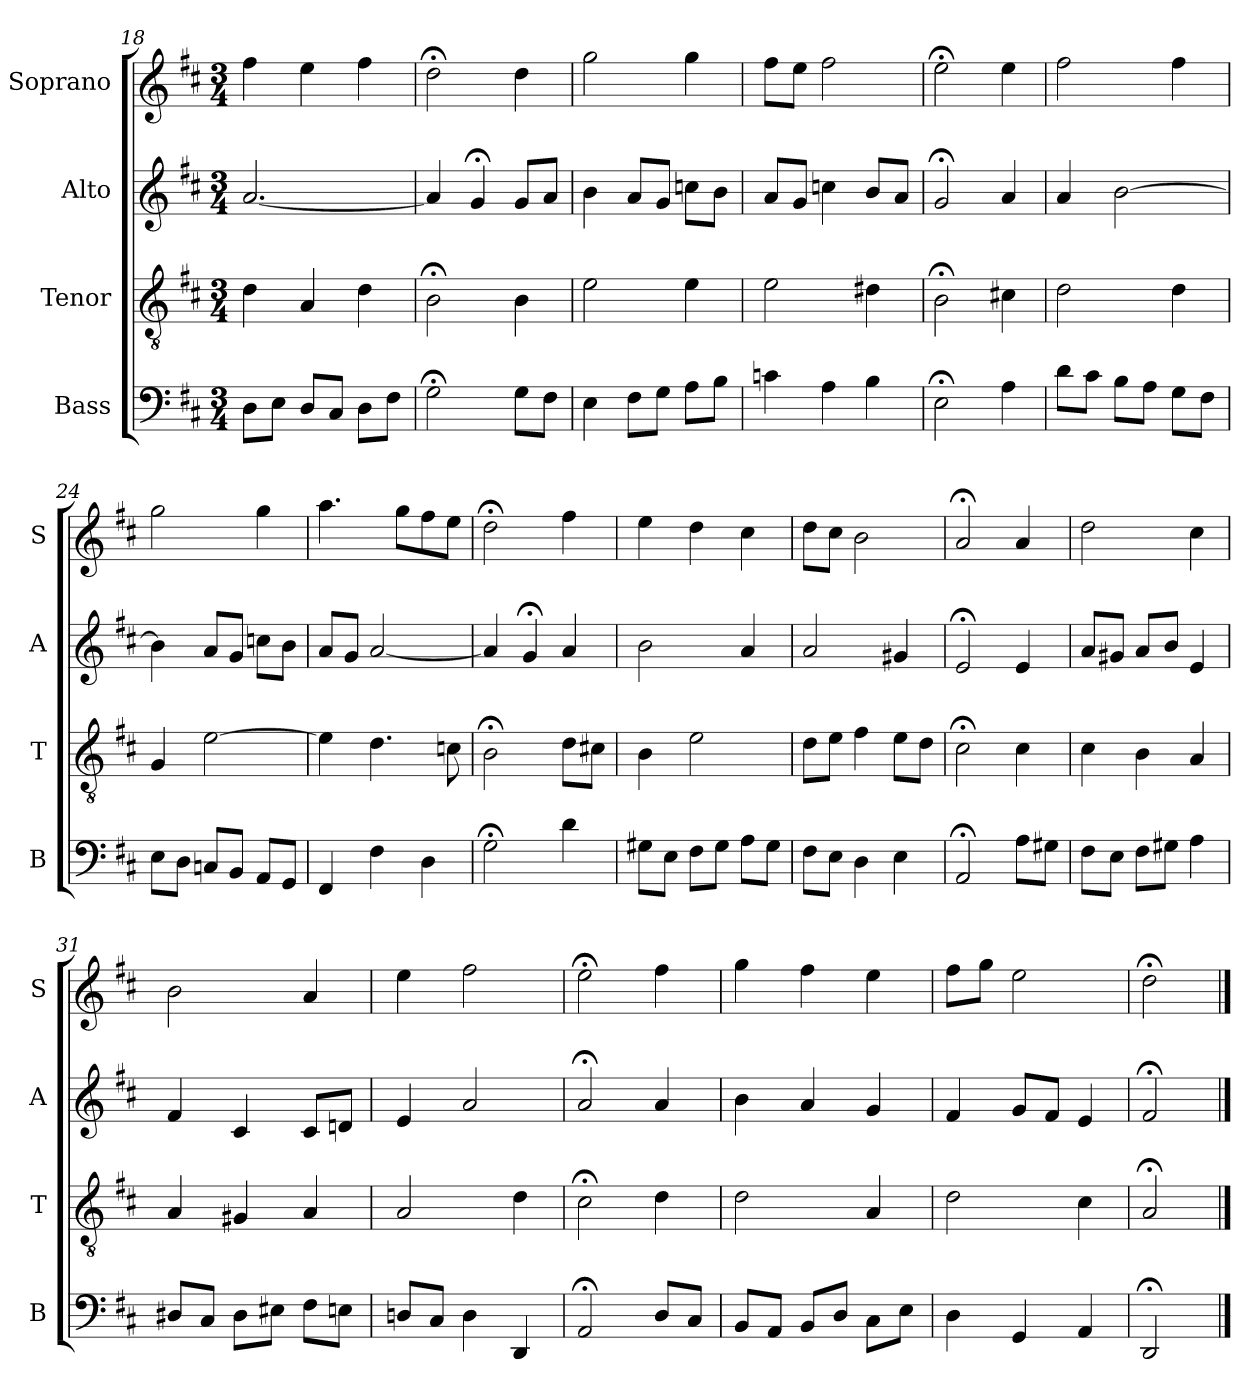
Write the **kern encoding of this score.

**kern	**kern	**kern	**kern
*part4	*part3	*part2	*part1
*staff4	*staff3	*staff2	*staff1
*I"Bass	*I"Tenor	*I"Alto	*I"Soprano
*I'B	*I'T	*I'A	*I'S
*clefF4	*clefGv2	*clefG2	*clefG2
*k[f#c#]	*k[f#c#]	*k[f#c#]	*k[f#c#]
*D:	*D:	*D:	*D:
*M3/4	*M3/4	*M3/4	*M3/4
=18	=18	=18	=18
8DL	4d	[2.a	4ff#
8EJ	.	.	.
8DL	4A	.	4ee
8C#J	.	.	.
8DL	4d	.	4ff#
8F#J	.	.	.
=19	=19	=19	=19
2G;<	2B;<	4a]	2dd;<
.	.	4g;<	.
8GL	4B	8gL	4dd
8F#J	.	8aJ	.
=20	=20	=20	=20
4E	2e	4b	2gg
8F#L	.	8aL	.
8GJ	.	8gJ	.
8AL	4e	8ccnL	4gg
8BJ	.	8bJ	.
=21	=21	=21	=21
4cn	2e	8aL	8ff#L
.	.	8gJ	8eeJ
4A	.	4ccn	2ff#
4B	4d#X	8bL	.
.	.	8aJ	.
=22	=22	=22	=22
2E;<	2B;<	2g;<	2ee;<
4A	4c#X	4a	4ee
=23	=23	=23	=23
8dL	2d	4a	2ff#
8c#J	.	.	.
8BL	.	[2b	.
8AJ	.	.	.
8GL	4d	.	4ff#
8F#J	.	.	.
=24	=24	=24	=24
8EL	4G	4b]	2gg
8DJ	.	.	.
8CnL	[2e	8aL	.
8BBJ	.	8gJ	.
8AAL	.	8ccnL	4gg
8GGJ	.	8bJ	.
=25	=25	=25	=25
4FF#	4e]	8aL	4.aa
.	.	8gJ	.
4F#	4.d	[2a	.
.	.	.	8ggL
4D	.	.	8ff#
.	8cn	.	8eeJ
=26	=26	=26	=26
2G;<	2B;<	4a]	2dd;<
.	.	4g;<	.
4d	8dL	4a	4ff#
.	8c#XJ	.	.
=27	=27	=27	=27
8G#XL	4B	2b	4ee
8EJ	.	.	.
8F#L	2e	.	4dd
8G#J	.	.	.
8AL	.	4a	4cc#
8G#J	.	.	.
=28	=28	=28	=28
8F#L	8dL	2a	8ddL
8EJ	8eJ	.	8cc#J
4D	4f#	.	2b
4E	8eL	4g#X	.
.	8dJ	.	.
=29	=29	=29	=29
2AA;<	2c#;<	2e;<	2a;<
8AL	4c#	4e	4a
8G#XJ	.	.	.
=30	=30	=30	=30
8F#L	4c#	8aL	2dd
8EJ	.	8g#XJ	.
8F#L	4B	8aL	.
8G#XJ	.	8bJ	.
4A	4A	4e	4cc#
=31	=31	=31	=31
8D#XL	4A	4f#	2b
8C#J	.	.	.
8D#L	4G#X	4c#	.
8E#XJ	.	.	.
8F#L	4A	8c#L	4a
8EnJ	.	8dnJ	.
=32	=32	=32	=32
8DnL	2A	4e	4ee
8C#J	.	.	.
4D	.	2a	2ff#
4DD	4d	.	.
=33	=33	=33	=33
2AA;<	2c#;<	2a;<	2ee;<
8DL	4d	4a	4ff#
8C#J	.	.	.
=34	=34	=34	=34
8BBL	2d	4b	4gg
8AAJ	.	.	.
8BBL	.	4a	4ff#
8DJ	.	.	.
8C#L	4A	4g	4ee
8EJ	.	.	.
=35	=35	=35	=35
4D	2d	4f#	8ff#L
.	.	.	8ggJ
4GG	.	8gL	2ee
.	.	8f#J	.
4AA	4c#	4e	.
=36	=36	=36	=36
2DD;<	2A;<	2f#;<	2dd;<
==	==	==	==
*-	*-	*-	*-
